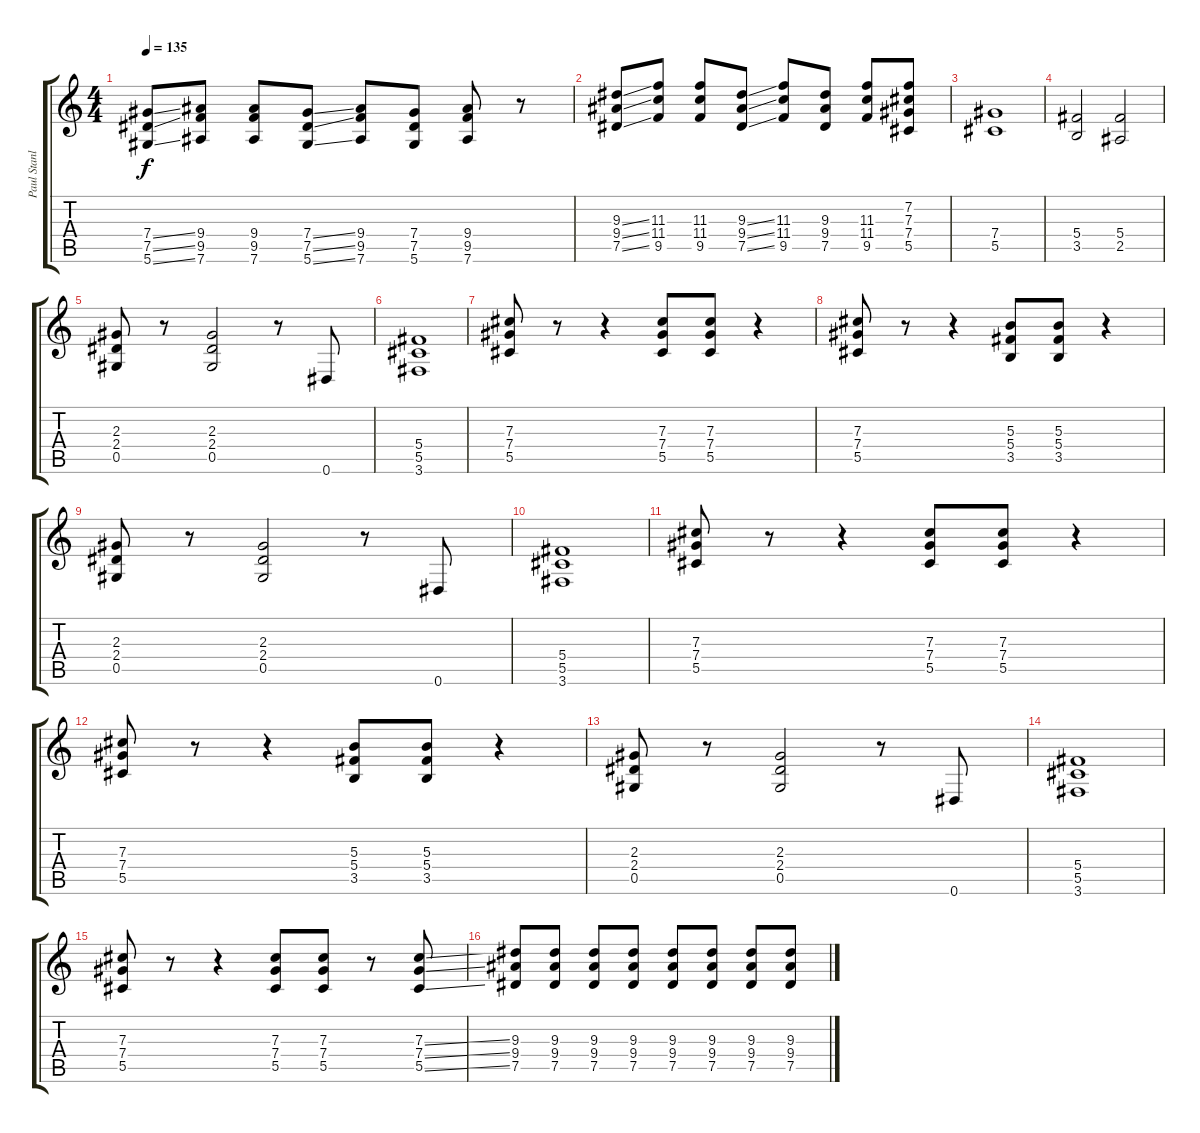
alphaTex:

\track ("Paul Stanley" "Paul Stanl") {instrument distortionguitar}
\staff {score tabs}
\tuning (Eb4 Bb3 Gb3 Db3 Ab2 Eb2) {hide}
\ts (4 4)
\tempo 135
\clef g2
\ks c
(7.4{ss} 7.5{ss} 5.6{ss}).8{dy f} (9.4 9.5 7.6).8 (9.4 9.5 7.6).8 (7.4{ss} 7.5{ss} 5.6{ss}).8 (9.4 9.5 7.6).8 (7.4 7.5 5.6).8 (9.4 9.5 7.6).8 r.8 |
(9.3{ss} 9.4{ss} 7.5{ss}).8 (11.3 11.4 9.5).8 (11.3 11.4 9.5).8 (9.3{ss} 9.4{ss} 7.5{ss}).8 (11.3 11.4 9.5).8 (9.3 9.4 7.5).8 (11.3 11.4 9.5).8 (7.2 7.3 7.4 5.5).8 |
(7.4 5.5).1 |
(5.4 3.5).2 (5.4 2.5).2 |
(2.3 2.4 0.5).8 r.8 (2.3 2.4 0.5).2 r.8 0.6.8 |
(5.4 5.5 3.6).1 |
(7.3 7.4 5.5).8 r.8 r.4 (7.3 7.4 5.5).8 (7.3 7.4 5.5).8 r.4 |
(7.3 7.4 5.5).8 r.8 r.4 (5.3 5.4 3.5).8 (5.3 5.4 3.5).8 r.4 |
(2.3 2.4 0.5).8 r.8 (2.3 2.4 0.5).2 r.8 0.6.8 |
(5.4 5.5 3.6).1 |
(7.3 7.4 5.5).8 r.8 r.4 (7.3 7.4 5.5).8 (7.3 7.4 5.5).8 r.4 |
(7.3 7.4 5.5).8 r.8 r.4 (5.3 5.4 3.5).8 (5.3 5.4 3.5).8 r.4 |
(2.3 2.4 0.5).8 r.8 (2.3 2.4 0.5).2 r.8 0.6.8 |
(5.4 5.5 3.6).1 |
(7.3 7.4 5.5).8 r.8 r.4 (7.3 7.4 5.5).8 (7.3 7.4 5.5).8 r.8 (7.3{ss} 7.4{ss} 5.5{ss}).8 |
(9.3 9.4 7.5).8 (9.3 9.4 7.5).8 (9.3 9.4 7.5).8 (9.3 9.4 7.5).8 (9.3 9.4 7.5).8 (9.3 9.4 7.5).8 (9.3 9.4 7.5).8 (9.3 9.4 7.5).8
